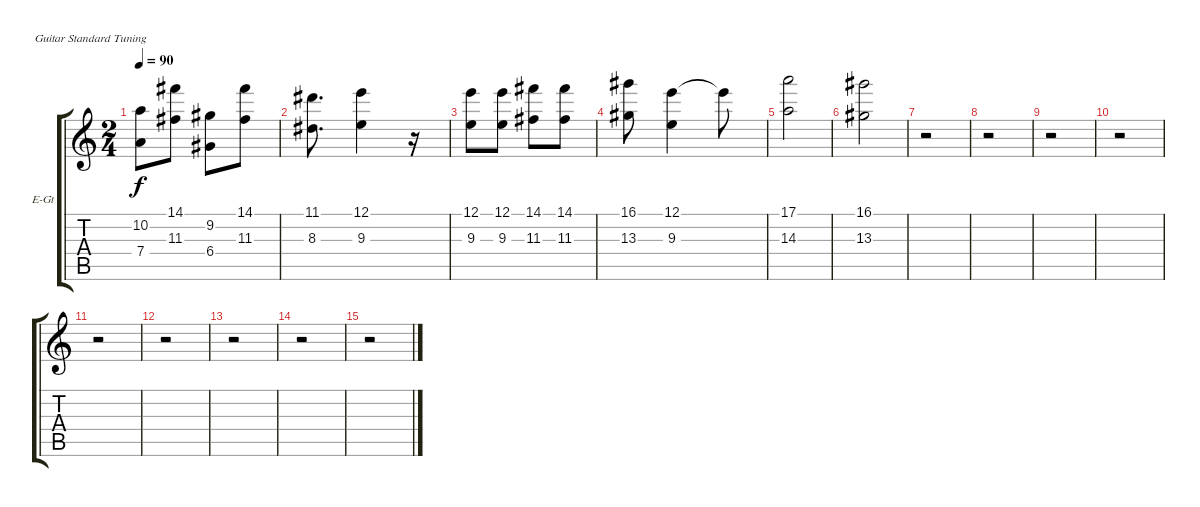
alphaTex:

\bracketExtendMode groupsimilarinstruments
\firstSystemTrackNameOrientation horizontal
\otherSystemsTrackNameOrientation horizontal
\track ("Соло" "E-Gt") {instrument overdrivenguitar}
\staff {score tabs}
\tuning (E4 B3 G3 D3 A2 E2)
\ts (2 4)
\tempo 90
\clef g2
\ks c
(10.2 7.4).8{dy f} (14.1 11.3).8 (9.2 6.4).8 (14.1 11.3).8 |
(11.1 8.3).8{d} (12.1 9.3).4 r.16 |
(12.1 9.3).8 (12.1 9.3).8 (14.1 11.3).8 (14.1 11.3).8 |
(16.1 13.3).8 (12.1 9.3).4 12.1{t}.8 |
(17.1 14.3).2 |
(16.1 13.3).2 |
r.2 |
r.2 |
r.2 |
r.2 |
r.2 |
r.2 |
r.2 |
r.2 |
r.2
